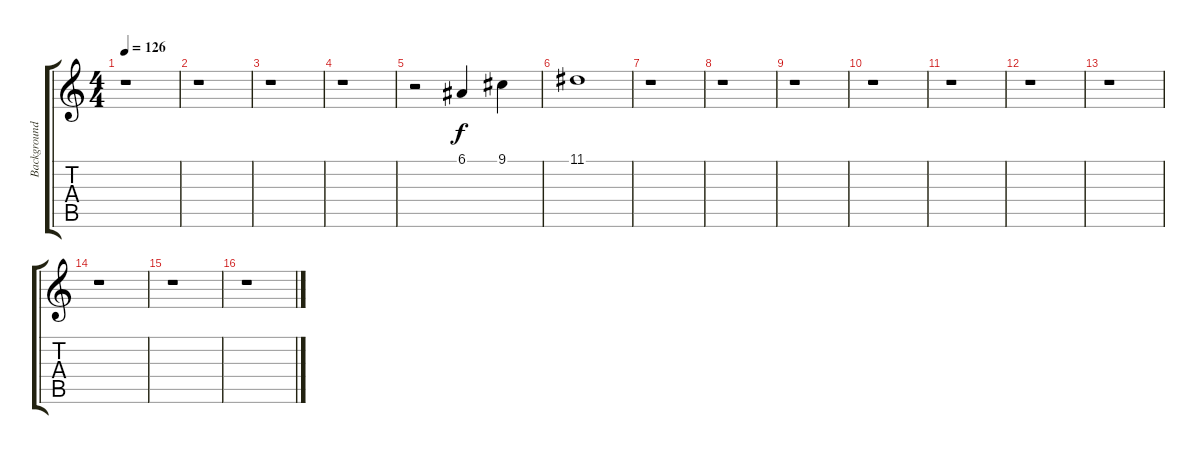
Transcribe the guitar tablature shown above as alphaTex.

\track ("Background Vocals" "Background") {instrument synthvoice}
\staff {score tabs}
\tuning (E4 B3 G3 D3 A2 E2) {hide}
\ts (4 4)
\tempo 126
\clef g2
\ks c
r.1{dy f} |
r.1 |
r.1 |
r.1 |
r.2 6.1.4 9.1.4 |
11.1.1 |
r.1 |
r.1 |
r.1 |
r.1 |
r.1 |
r.1 |
r.1 |
r.1 |
r.1 |
r.1
